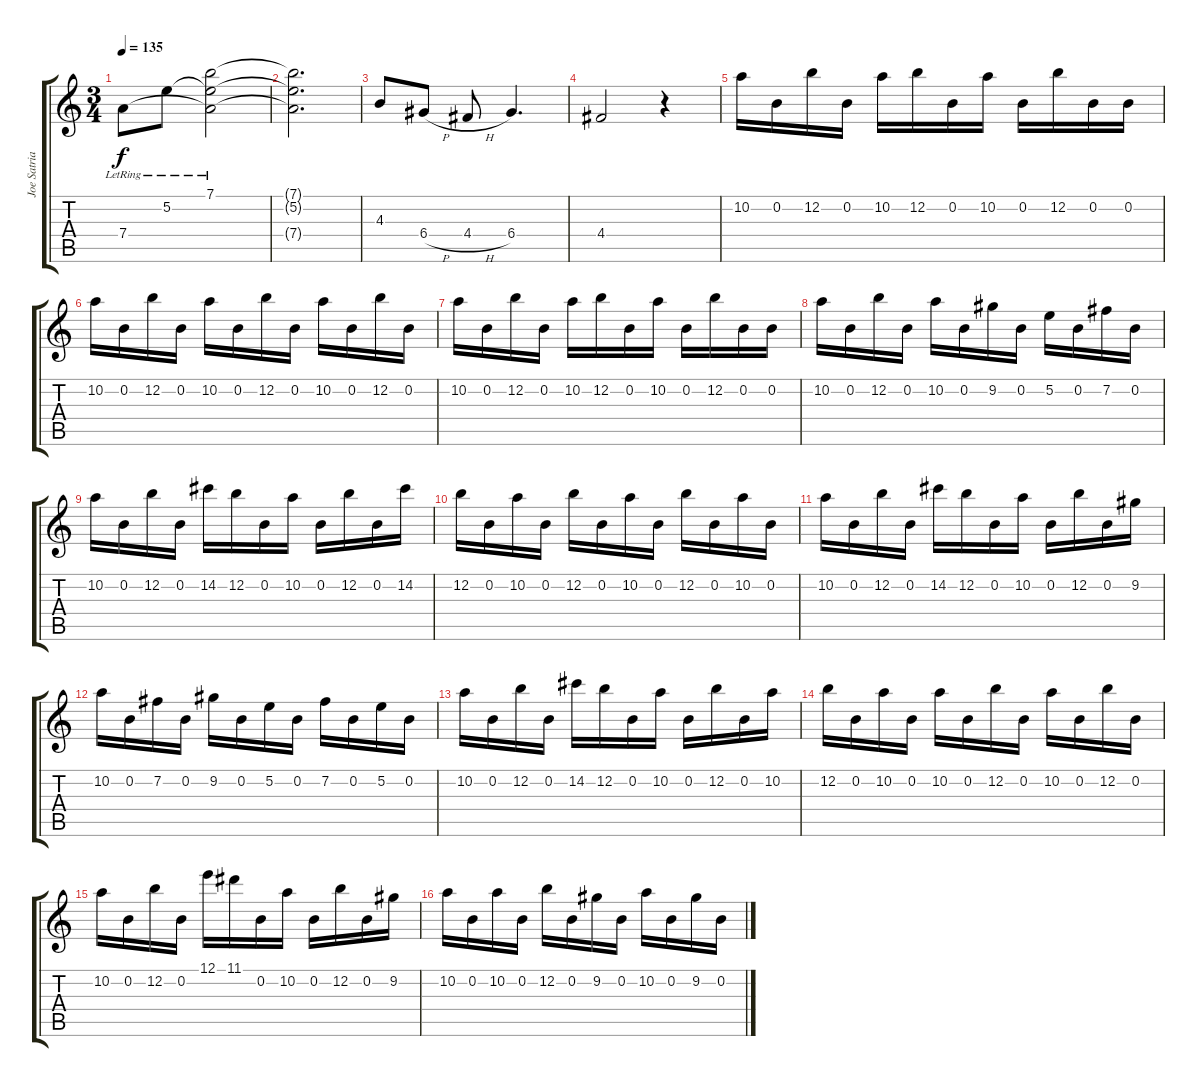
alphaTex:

\track ("Joe Satriani" "Joe Satria") {instrument acousticguitarsteel}
\staff {score tabs}
\tuning (E4 B3 G3 D3 A2 E2) {hide}
\ts (3 4)
\tempo 135
\clef g2
\ks c
7.4{lr}.8{dy f} 5.2{lr}.8 (7.1{lr} 5.2{t} 7.4{t}).2 |
(7.1{t} 5.2{t} 7.4{t}).2{d} |
4.3.8 6.4{h}.8 4.4{h}.8 6.4.4{d} |
4.4.2 r.4 |
10.2.16 0.2.16 12.2.16 0.2.16 10.2.16 12.2.16 0.2.16 10.2.16 0.2.16 12.2.16 0.2.16 0.2.16 |
10.2.16 0.2.16 12.2.16 0.2.16 10.2.16 0.2.16 12.2.16 0.2.16 10.2.16 0.2.16 12.2.16 0.2.16 |
10.2.16 0.2.16 12.2.16 0.2.16 10.2.16 12.2.16 0.2.16 10.2.16 0.2.16 12.2.16 0.2.16 0.2.16 |
10.2.16 0.2.16 12.2.16 0.2.16 10.2.16 0.2.16 9.2.16 0.2.16 5.2.16 0.2.16 7.2.16 0.2.16 |
10.2.16 0.2.16 12.2.16 0.2.16 14.2.16 12.2.16 0.2.16 10.2.16 0.2.16 12.2.16 0.2.16 14.2.16 |
12.2.16 0.2.16 10.2.16 0.2.16 12.2.16 0.2.16 10.2.16 0.2.16 12.2.16 0.2.16 10.2.16 0.2.16 |
10.2.16 0.2.16 12.2.16 0.2.16 14.2.16 12.2.16 0.2.16 10.2.16 0.2.16 12.2.16 0.2.16 9.2.16 |
10.2.16 0.2.16 7.2.16 0.2.16 9.2.16 0.2.16 5.2.16 0.2.16 7.2.16 0.2.16 5.2.16 0.2.16 |
10.2.16 0.2.16 12.2.16 0.2.16 14.2.16 12.2.16 0.2.16 10.2.16 0.2.16 12.2.16 0.2.16 10.2.16 |
12.2.16 0.2.16 10.2.16 0.2.16 10.2.16 0.2.16 12.2.16 0.2.16 10.2.16 0.2.16 12.2.16 0.2.16 |
10.2.16 0.2.16 12.2.16 0.2.16 12.1.16 11.1.16 0.2.16 10.2.16 0.2.16 12.2.16 0.2.16 9.2.16 |
10.2.16 0.2.16 10.2.16 0.2.16 12.2.16 0.2.16 9.2.16 0.2.16 10.2.16 0.2.16 9.2.16 0.2.16
